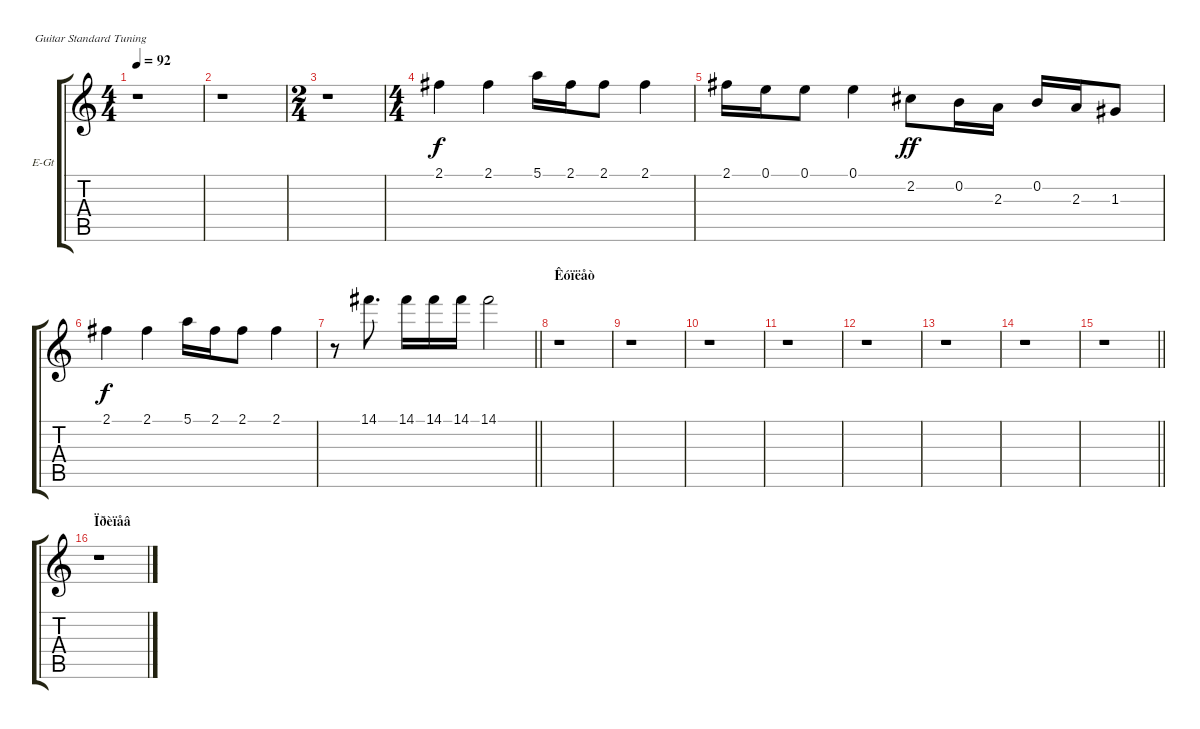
\bracketExtendMode groupsimilarinstruments
\firstSystemTrackNameOrientation horizontal
\otherSystemsTrackNameOrientation horizontal
\track ("Ãèòàðà 2" "E-Gt") {instrument overdrivenguitar}
\staff {score tabs}
\tuning (E4 B3 G3 D3 A2 E2)
\ts (4 4)
\tempo 92
\clef g2
\ks c
r.1{dy ff} |
r.1 |
\ts (2 4)
\beaming (8 2 2 2 2)
r.1 |
\ts (4 4)
\beaming (8 2 2 2 2)
2.1.4{dy f} 2.1.4 5.1.16 2.1.16 2.1.8 2.1.4 |
2.1.16 0.1.16 0.1.8 0.1.4 2.2.8{dy ff} 0.2.16 2.3.16 0.2.16 2.3.16 1.3.8 |
2.1.4{dy f} 2.1.4 5.1.16 2.1.16 2.1.8 2.1.4 |
\barLineRight lightlight
r.8 14.1.8{d} 14.1.16 14.1.16 14.1.16 14.1.2 |
\section ("" "Êóïëåò")
r.1 |
r.1 |
r.1 |
r.1 |
r.1 |
r.1 |
r.1 |
\barLineRight lightlight
r.1 |
\section ("" "Ïðèïåâ")
r.1
